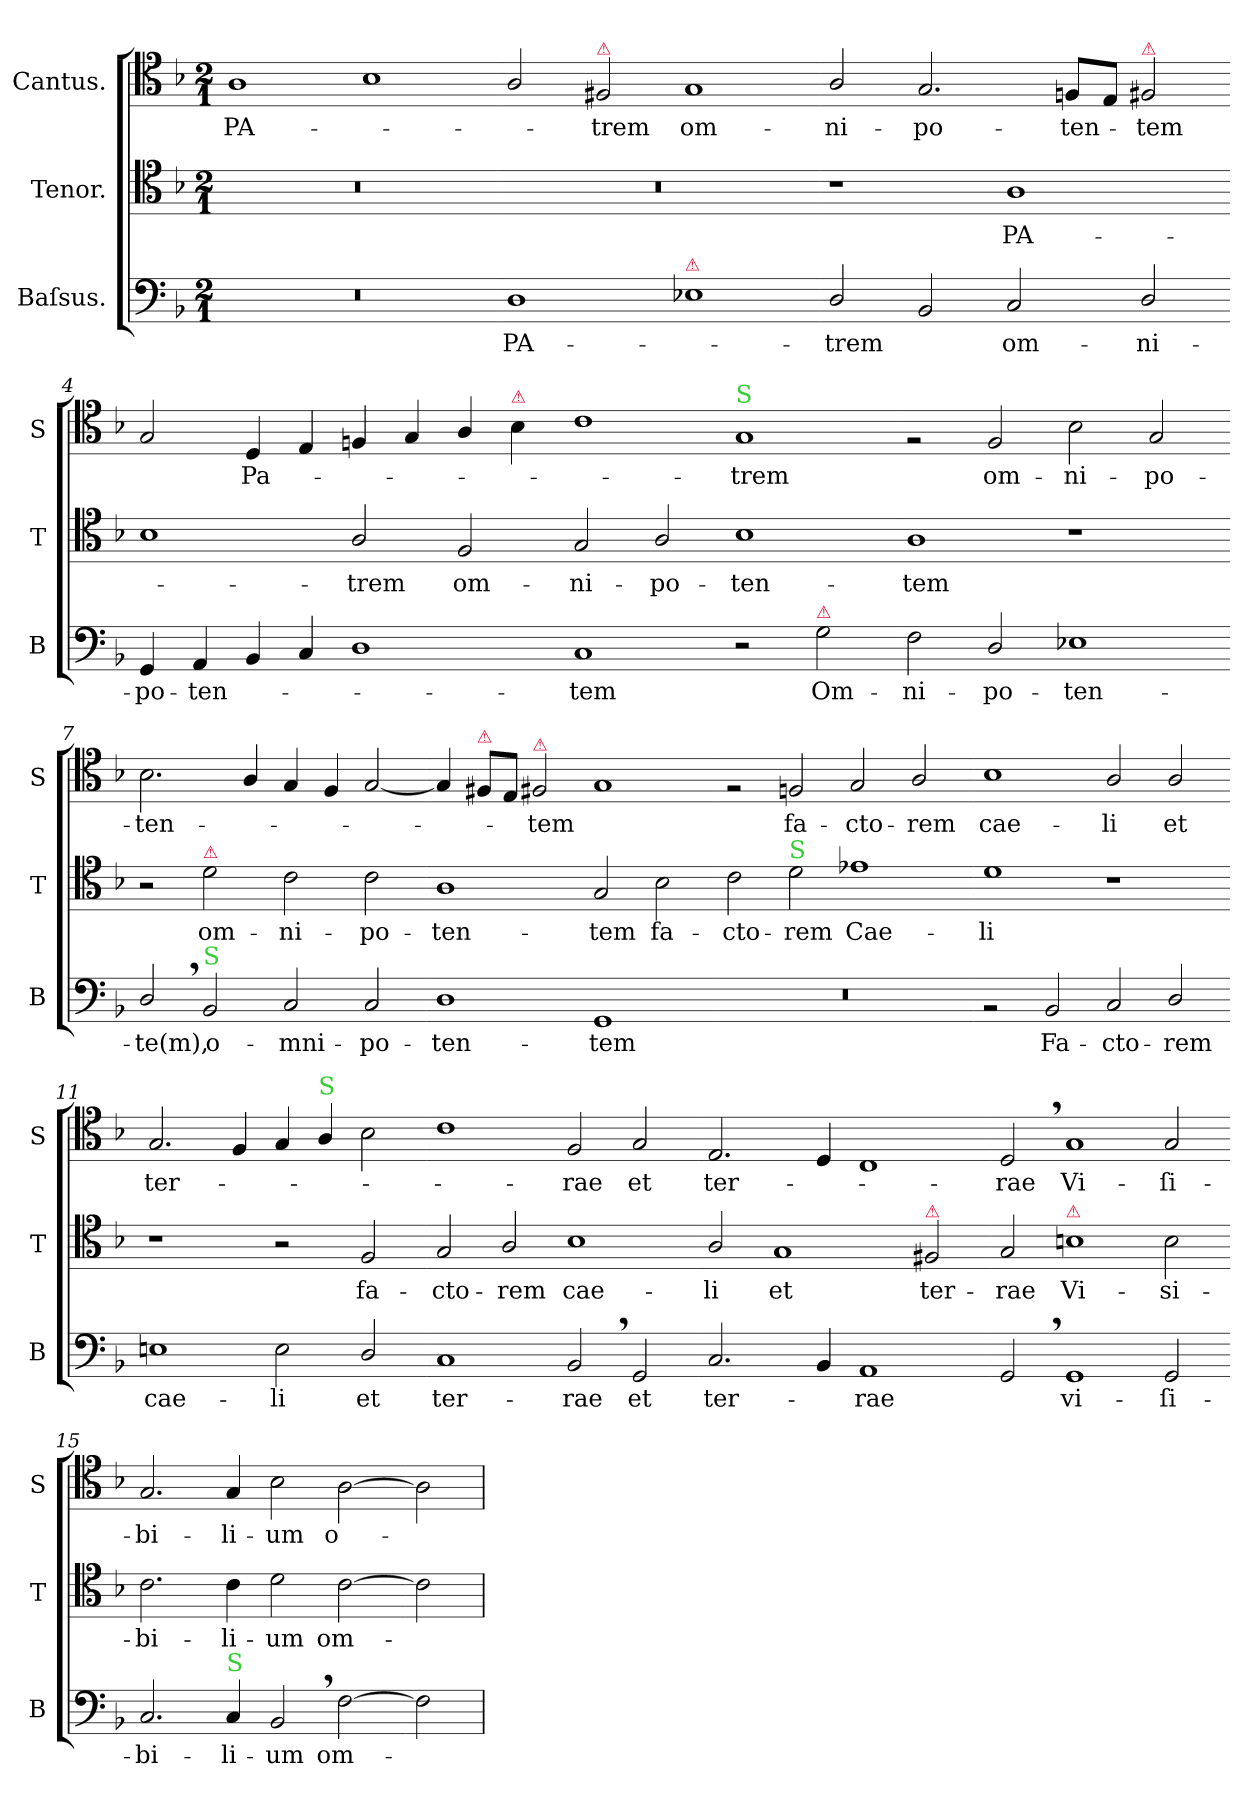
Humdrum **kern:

**kern	**text	**kern	**text	**kern	**text
*part3	*part3	*part2	*part2	*part1	*part1
*staff3	*staff3	*staff2	*staff2	*staff1	*staff1
*I"Baſsus.	*	*I"Tenor.	*	*I"Cantus.	*
*I'B	*	*I'T	*	*I'S	*
*clefF4	*	*clefC4	*	*clefC4	*
*k[b-]	*	*k[b-]	*	*k[b-]	*
*M2/1	*	*M2/1	*	*M2/1	*
=1	=1	=1	=1	=1	=1
0r	.	0r	.	1A	PA-
.	.	.	.	1B-	.
=2-	=2-	=2-	=2-	=2-	=2-
1D	PA-	0r	.	2A/	.
!	!	!	!	!LO:TX:a:color=crimson:t=⚠	!
.	.	.	.	2F#X/	-trem
!LO:TX:a:color=crimson:t=⚠	!	!	!	!	!
1E-X	.	.	.	1G	om-
=3-	=3-	=3-	=3-	=3-	=3-
2D/	-trem	1r	.	2A/	-ni-
2BB-/	.	.	.	2.G/	-po-
2C/	om-	1A	PA-	.	.
.	.	.	.	8Fn/L	-ten-
.	.	.	.	8E/J	.
!	!	!	!	!LO:TX:a:color=crimson:t=⚠	!
2D/	-ni-	.	.	2F#X/	-tem
=4-	=4-	=4-	=4-	=4-	=4-
4GG/	-po-	1B-	.	2G/	.
4AA/	-ten-	.	.	.	.
4BB-/	.	.	.	4D/	Pa-
4C/	.	.	.	4E/	.
1D	.	2A/	-trem	4Fn/	.
.	.	.	.	4G/	.
.	.	2F/	om-	4A/	.
!	!	!	!	!LO:TX:a:color=crimson:t=⚠	!
.	.	.	.	4B-\	.
=5-	=5-	=5-	=5-	=5-	=5-
1C	-tem	2G/	-ni-	1c	.
.	.	2A/	-po-	.	.
!	!	!	!	!LO:TX:a:color=limegreen:t=S	!
2r	.	1B-	-ten-	1G	-trem
!LO:TX:a:color=crimson:t=⚠	!	!	!	!	!
2G\	Om-	.	.	.	.
=6-	=6-	=6-	=6-	=6-	=6-
2F\	-ni-	1A	-tem	2rF	.
2D/	-po-	.	.	2F/	om-
1E-X	-ten-	1r	.	2B-\	-ni-
.	.	.	.	2G/	-po-
=7-	=7-	=7-	=7-	=7-	=7-
2D,</	-te(m),	2r	.	2.B-\	-ten-
!	!	!LO:TX:a:color=crimson:t=⚠	!	!	!
!LO:TX:a:color=limegreen:t=S	!	!	!	!	!
2BB-/	o-	2d\	om-	.	.
.	.	.	.	4A/	.
2C/	-mni-	2c\	-ni-	4G/	.
.	.	.	.	4F/	.
2C/	-po-	2c\	-po-	[2G/	.
=8-	=8-	=8-	=8-	=8-	=8-
1D	-ten-	1A	-ten-	4G/]	.
!	!	!	!	!LO:TX:a:color=crimson:t=⚠	!
.	.	.	.	8F#X/L	.
.	.	.	.	8E/J	.
!	!	!	!	!LO:TX:a:color=crimson:t=⚠	!
.	.	.	.	2F#X/	-tem
1GG	-tem	2G/	-tem	1G	.
.	.	2B-\	fa-	.	.
=9-	=9-	=9-	=9-	=9-	=9-
0r	.	2c\	-cto-	2rF	.
!	!	!LO:TX:a:color=limegreen:t=S	!	!	!
.	.	2d\	-rem	2Fn/	fa-
.	.	1e-X	Cae-	2G/	-cto-
.	.	.	.	2A/	-rem
=10-	=10-	=10-	=10-	=10-	=10-
2rBB	.	1d	-li	1B-	cae-
2BB-/	Fa-	.	.	.	.
2C/	-cto-	1r	.	2A/	-li
2D/	-rem	.	.	2A/	et
=11-	=11-	=11-	=11-	=11-	=11-
1En	cae-	1r	.	2.G/	ter-
.	.	.	.	4F/	.
2E\	-li	2r	.	4G/	.
!	!	!	!	!LO:TX:a:color=limegreen:t=S	!
.	.	.	.	4A/	.
2D/	et	2F/	fa-	2B-\	.
=12-	=12-	=12-	=12-	=12-	=12-
1C	ter-	2G/	-cto-	1c	.
.	.	2A/	-rem	.	.
2BB-,</	-rae	1B-	cae-	2F/	-rae
2GG/	et	.	.	2G/	et
=13-	=13-	=13-	=13-	=13-	=13-
2.C/	ter-	2A/	-li	2.E/	ter-
.	.	1G	et	.	.
4BB-/	.	.	.	4D/	.
1AA	-rae	.	.	1C	.
!	!	!LO:TX:a:color=crimson:t=⚠	!	!	!
.	.	2F#X/	ter-	.	.
=14-	=14-	=14-	=14-	=14-	=14-
2GG,</	.	2G/	-rae	2D,</	-rae
!	!	!LO:TX:a:color=crimson:t=⚠	!	!	!
1GG	vi-	1Bn	Vi-	1G	Vi-
2GG/	ſi-	2B\	-si-	2G/	-ſi-
=15-	=15-	=15-	=15-	=15-	=15-
2.C/	-bi-	2.c\	-bi-	2.G/	-bi-
!LO:TX:a:color=limegreen:t=S	!	!	!	!	!
4C/	-li-	4c\	-li-	4G/	-li-
2BB-,</	-um	2d\	-um	2B-\	-um
[2F\	om-	[2c\	om-	[2A\	o-
=16-	=16-	=16-	=16-	=16-	=16-
2F\]	.	2c\]	.	2A\]	.
=	=	=	=	=	=
*-	*-	*-	*-	*-	*-
